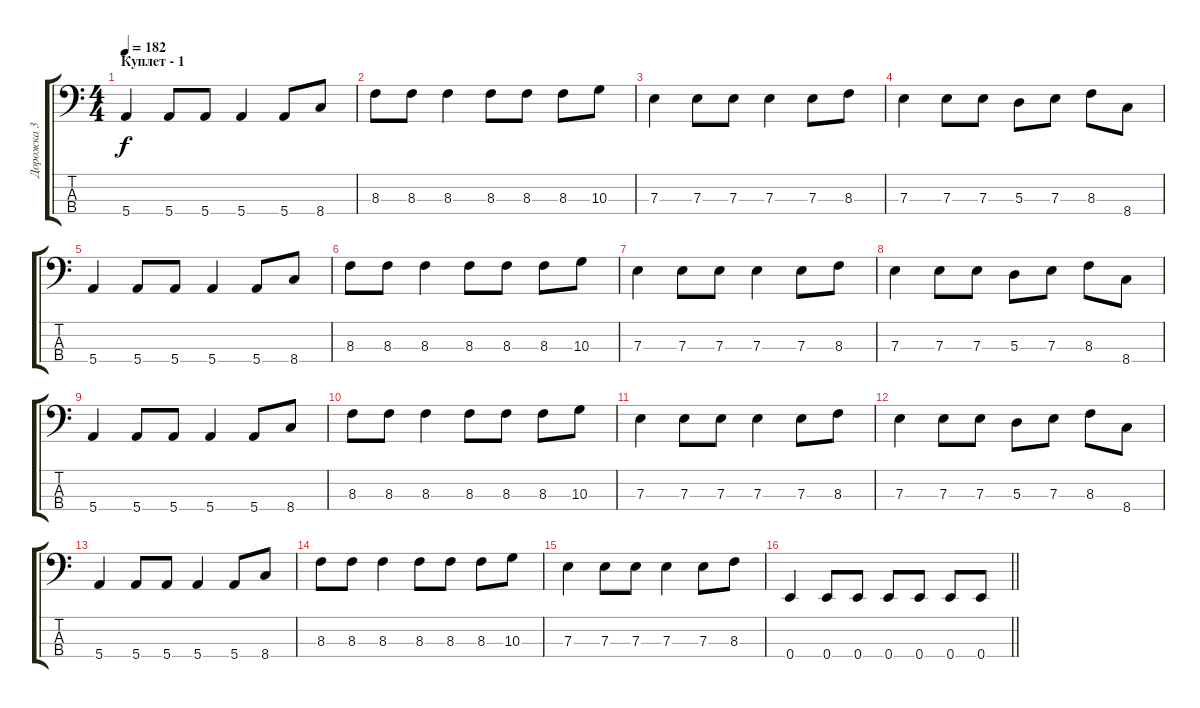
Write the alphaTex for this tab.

\track ("Дорожка 3" "Дорожка 3") {instrument electricbasspick}
\staff {score tabs}
\tuning (G2 D2 A1 E1) {hide}
\ts (4 4)
\section ("" "Куплет - 1")
\tempo 182
\clef f4
\ks c
5.4.4{dy f} 5.4.8 5.4.8 5.4.4 5.4.8 8.4.8 |
8.3.8 8.3.8 8.3.4 8.3.8 8.3.8 8.3.8 10.3.8 |
7.3.4 7.3.8 7.3.8 7.3.4 7.3.8 8.3.8 |
7.3.4 7.3.8 7.3.8 5.3.8 7.3.8 8.3.8 8.4.8 |
5.4.4 5.4.8 5.4.8 5.4.4 5.4.8 8.4.8 |
8.3.8 8.3.8 8.3.4 8.3.8 8.3.8 8.3.8 10.3.8 |
7.3.4 7.3.8 7.3.8 7.3.4 7.3.8 8.3.8 |
7.3.4 7.3.8 7.3.8 5.3.8 7.3.8 8.3.8 8.4.8 |
5.4.4 5.4.8 5.4.8 5.4.4 5.4.8 8.4.8 |
8.3.8 8.3.8 8.3.4 8.3.8 8.3.8 8.3.8 10.3.8 |
7.3.4 7.3.8 7.3.8 7.3.4 7.3.8 8.3.8 |
7.3.4 7.3.8 7.3.8 5.3.8 7.3.8 8.3.8 8.4.8 |
5.4.4 5.4.8 5.4.8 5.4.4 5.4.8 8.4.8 |
8.3.8 8.3.8 8.3.4 8.3.8 8.3.8 8.3.8 10.3.8 |
7.3.4 7.3.8 7.3.8 7.3.4 7.3.8 8.3.8 |
\barLineRight lightlight
0.4.4 0.4.8 0.4.8 0.4.8 0.4.8 0.4.8 0.4.8
